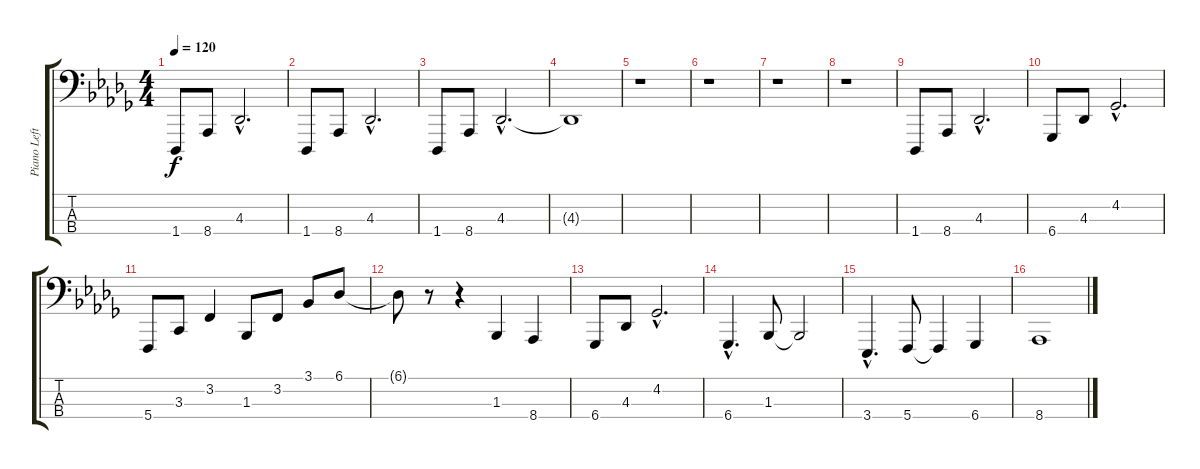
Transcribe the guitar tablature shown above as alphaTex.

\track ("Piano Left" "Piano Left") {instrument acousticgrandpiano}
\staff {score tabs}
\tuning (G2 D2 A1 C1) {hide}
\ts (4 4)
\tempo 120
\clef f4
\ks db
1.4.8{dy f} 8.4.8 4.3{hac}.2{d} |
1.4.8 8.4.8 4.3{hac}.2{d} |
1.4.8 8.4.8 4.3{hac}.2{d} |
4.3{t}.1 |
r.1 |
r.1 |
r.1 |
r.1 |
1.4.8 8.4.8 4.3{hac}.2{d} |
6.4.8 4.3.8 4.2{hac}.2{d} |
5.4.8 3.3.8 3.2.4 1.3.8 3.2.8 3.1.8 6.1.8 |
6.1{t}.8 r.8 r.4 1.3.4 8.4.4 |
6.4.8 4.3.8 4.2{hac}.2{d} |
6.4{hac}.4{d} 1.3.8 1.3{t}.2 |
3.4{hac}.4{d} 5.4.8 5.4{t}.4 6.4.4 |
8.4.1
